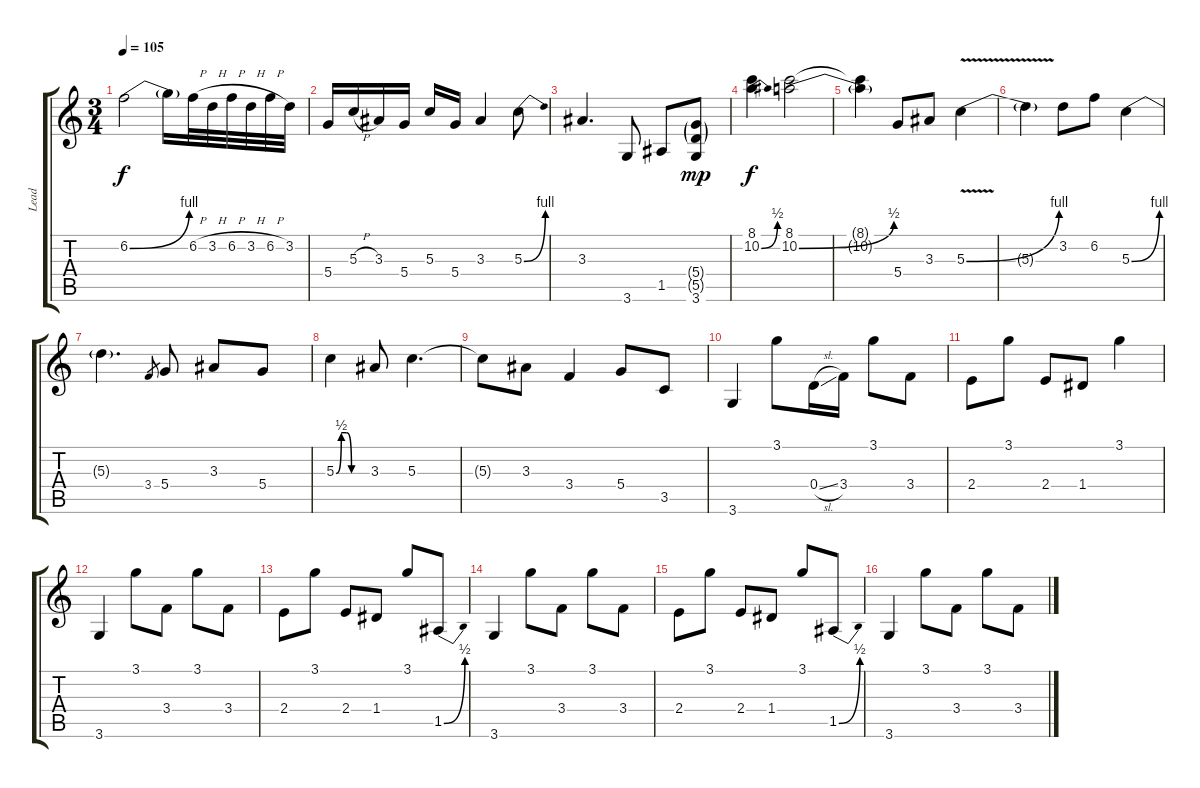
\track ("Lead" "Lead") {instrument overdrivenguitar}
\staff {score tabs}
\tuning (E4 B3 G3 D3 A2 E2) {hide}
\ts (3 4)
\tempo 105
\clef g2
\ks c
6.2{be (bend 0 0 60 4)}.2{dy f} 6.2{t}.16 6.2{h}.32 3.2{h}.32 6.2{h}.32 3.2{h}.32 6.2{h}.32 3.2.32 |
5.4.16 5.3{h}.16 3.3.16 5.4.16 5.3.16 5.4.16 3.3.4 5.3{be (bend 0 0 60 4)}.8 |
3.3.4{d} 3.6.8 1.5.8 (5.4{g} 5.5{g} 3.6).8{dy mp} |
(8.1 10.2{be (bend 0 0 60 2)}).4{dy f} (8.1 10.2{be (bend 0 0 60 2)}).2 |
(8.1{t} 10.2{t}).4 5.4.8 3.3.8 5.3{be (bend 0 0 60 4) v}.4 |
5.3{t}.4 3.2.8 6.2.8 5.3{be (bend 0 0 60 4)}.4 |
5.3{t}.4{d} 3.4.8{gr} 5.4.8 3.3.8 5.4.8 |
5.3{be (custom 0 0 10 2 20 2 30 0 60 0)}.4 3.3.8 5.3.4{d} |
5.3{t}.8 3.3.8 3.4.4 5.4.8 3.5.8 |
3.6.4 3.1.8 0.4{sl}.16 3.4.16 3.1.8 3.4.8 |
2.4.8 3.1.8 2.4.8 1.4.8 3.1.4 |
3.6.4 3.1.8 3.4.8 3.1.8 3.4.8 |
2.4.8 3.1.8 2.4.8 1.4.8 3.1.8 1.5{be (bend 0 0 60 2)}.8 |
3.6.4 3.1.8 3.4.8 3.1.8 3.4.8 |
2.4.8 3.1.8 2.4.8 1.4.8 3.1.8 1.5{be (bend 0 0 60 2)}.8 |
3.6.4 3.1.8 3.4.8 3.1.8 3.4.8
